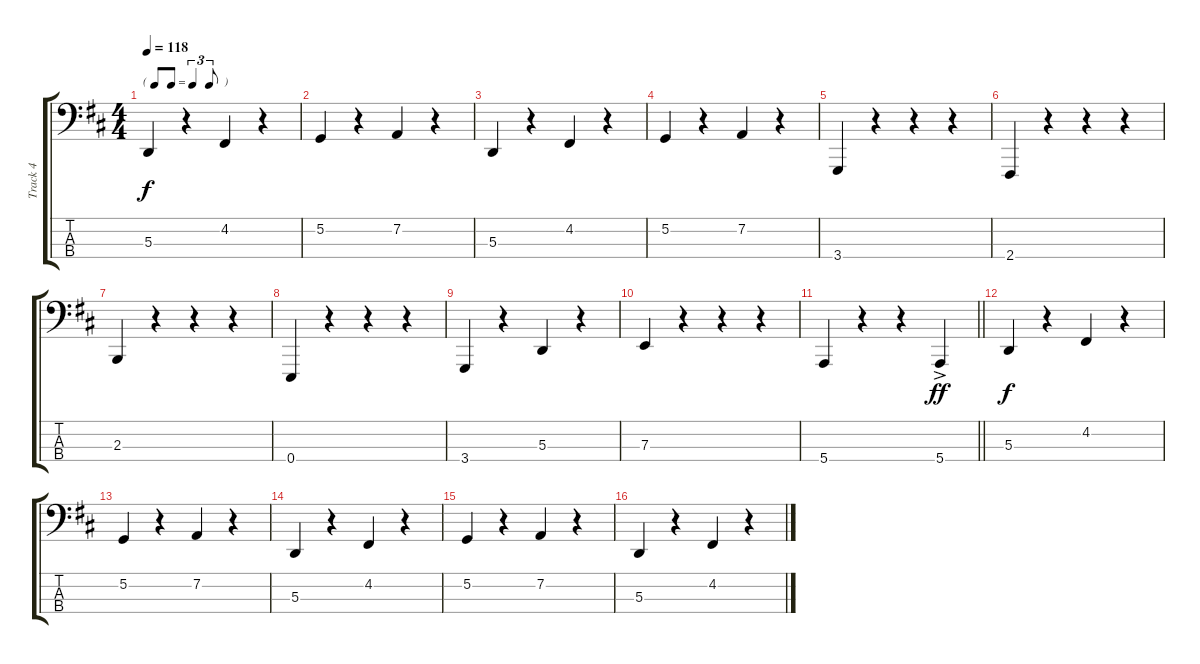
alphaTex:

\track ("Track 4" "Track 4") {instrument acousticgrandpiano}
\staff {score tabs}
\tuning (G2 D2 A1 E1) {hide}
\ts (4 4)
\tf triplet8th
\tempo 118
\clef f4
\ks d
5.3.4{dy f} r.4 4.2.4 r.4 |
5.2.4 r.4 7.2.4 r.4 |
5.3.4 r.4 4.2.4 r.4 |
5.2.4 r.4 7.2.4 r.4 |
3.4.4 r.4 r.4 r.4 |
2.4.4 r.4 r.4 r.4 |
2.3.4 r.4 r.4 r.4 |
0.4.4 r.4 r.4 r.4 |
3.4.4 r.4 5.3.4 r.4 |
7.3.4 r.4 r.4 r.4 |
\barLineRight lightlight
5.4.4 r.4 r.4 5.4{ac}.4{dy ff} |
5.3.4{dy f} r.4 4.2.4 r.4 |
5.2.4 r.4 7.2.4 r.4 |
5.3.4 r.4 4.2.4 r.4 |
5.2.4 r.4 7.2.4 r.4 |
5.3.4 r.4 4.2.4 r.4
